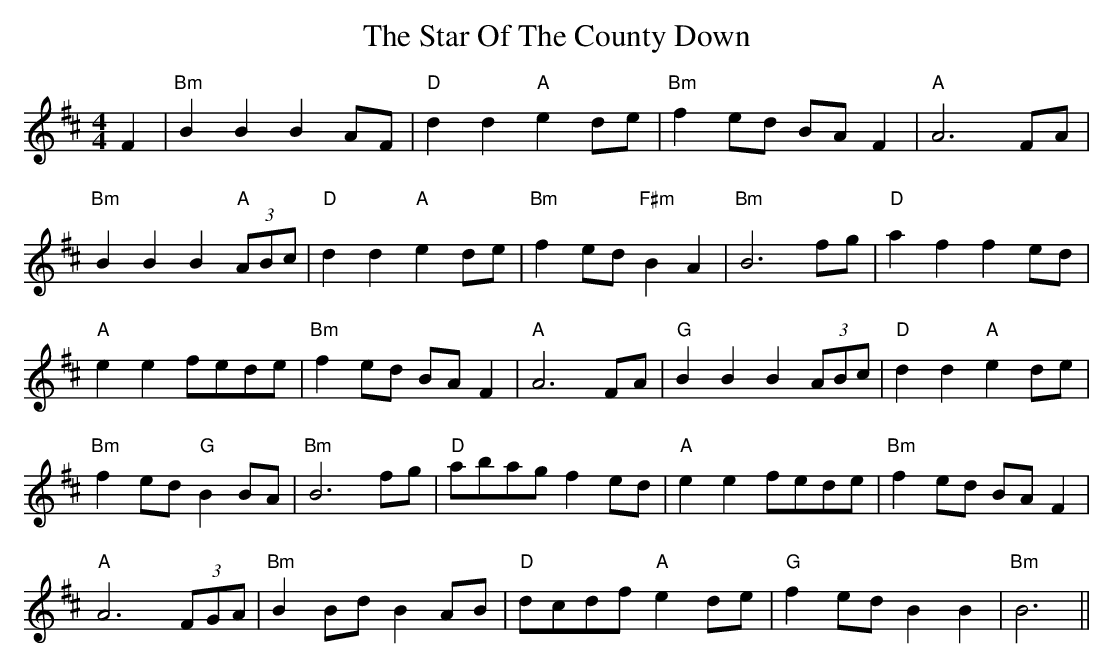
X:1
T: The Star Of The County Down
M: 4/4
L: 1/8
K: Bmin
F2|"Bm"B2 B2 B2 AF|"D"d2 d2 "A"e2 de|"Bm"f2 ed BA F2|"A"A6 FA|
"Bm"B2 B2 B2 "A"(3ABc|"D"d2 d2 "A"e2 de|"Bm"f2 ed "F#m"B2 A2|"Bm"B6 fg|"D"a2 f2 trf2 ed|
"A"e2 e2 fede|"Bm"f2 ed BA F2|"A"A6 FA|"G"B2 B2 B2 (3ABc|"D"d2 d2 "A"e2 de|
"Bm"f2 ed "G"B2 BA|"Bm"B6 fg|"D"abag f2 ed|"A"e2 e2 fede|"Bm"f2 ed BA F2|
"A"A6 (3FGA|"Bm"B2 Bd B2 AB|"D"dcdf "A"e2 de|"G"f2 ed B2 B2|"Bm"B6||
